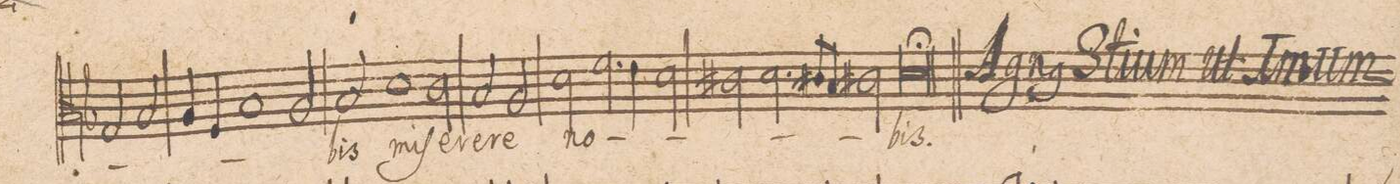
**kern	**text	**text
*I"ALTVS.	*	*
*clefC3	*	*
*k[b-]	*	*
*met(c|)	*	*
*M2/1	*	*
2G/	.	.
2B-/	.	.
=48-	=48-	=48-
4A/	.	.
4F/	.	.
1B-	.	.
2A/	.	.
=49-	=49-	=49-
2B-/	-bis	.
1d	mi-	.
2c\	-ſe-	.
=50-	=50-	=50-
2B-/	-re-	.
2A/	-re	.
2d\	no-	.
2.f\	.	.
=51-	=51-	=51-
4e\	.	.
2d\	.	.
2c#X\	.	.
2.d\	.	.
=52-	=52-	=52-
8c#X/L	.	.
8B-/J	.	.
2c#X\	.	.
1d;	-bis.	.
==	==	==
*-	*-	*-
